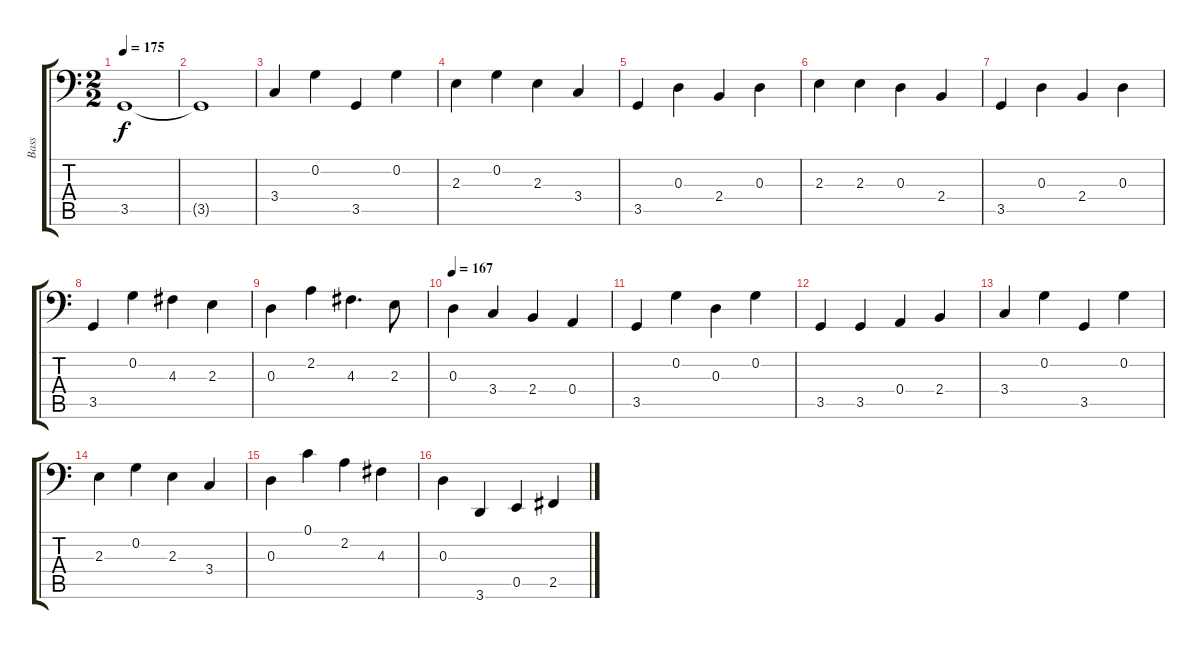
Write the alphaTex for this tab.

\track ("Bass" "Bass") {instrument electricbassfinger}
\staff {score tabs}
\tuning (C3 G2 D2 A1 E1 B0) {hide}
\ts (2 2)
\tempo 175
\clef f4
\ks c
3.5.1{dy f instrument electricbassfinger} |
3.5{t}.1 |
3.4.4 0.2.4 3.5.4 0.2.4 |
2.3.4 0.2.4 2.3.4 3.4.4 |
3.5.4 0.3.4 2.4.4 0.3.4 |
2.3.4 2.3.4 0.3.4 2.4.4 |
3.5.4 0.3.4 2.4.4 0.3.4 |
3.5.4 0.2.4 4.3.4 2.3.4 |
0.3.4 2.2.4 4.3.4{d} 2.3.8 |
\tempo 167
0.3.4 3.4.4 2.4.4 0.4.4 |
3.5.4 0.2.4 0.3.4 0.2.4 |
3.5.4 3.5.4 0.4.4 2.4.4 |
3.4.4 0.2.4 3.5.4 0.2.4 |
2.3.4 0.2.4 2.3.4 3.4.4 |
0.3.4 0.1.4 2.2.4 4.3.4 |
0.3.4 3.6.4 0.5.4 2.5.4
